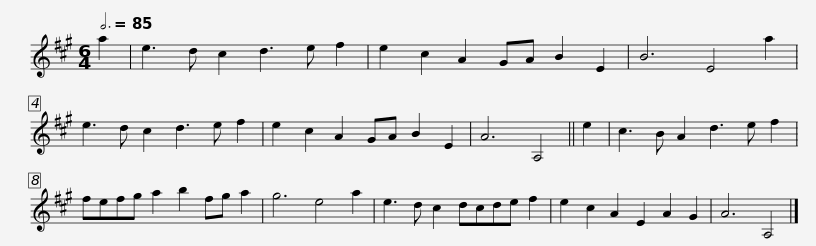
X:1
L:1/8
Q:3/4=85
M:6/4
I:linebreak $
K:A
V:1 treble
V:1
 a2 | e3 d c2 d3 e f2 | e2 c2 A2 GA B2 E2 | B6 E4 a2 | e3 d c2 d3 e f2 | %5
 e2 c2 A2 GA B2 E2 | A6 A,4 || e2 |$ c3 B A2 d3 e f2 | fefg a2 b2 fg a2 | %10
 g6 e4 a2 | e3 d c2 dcde f2 | e2 c2 A2 E2 A2 G2 | A6 A,4 |] %14
